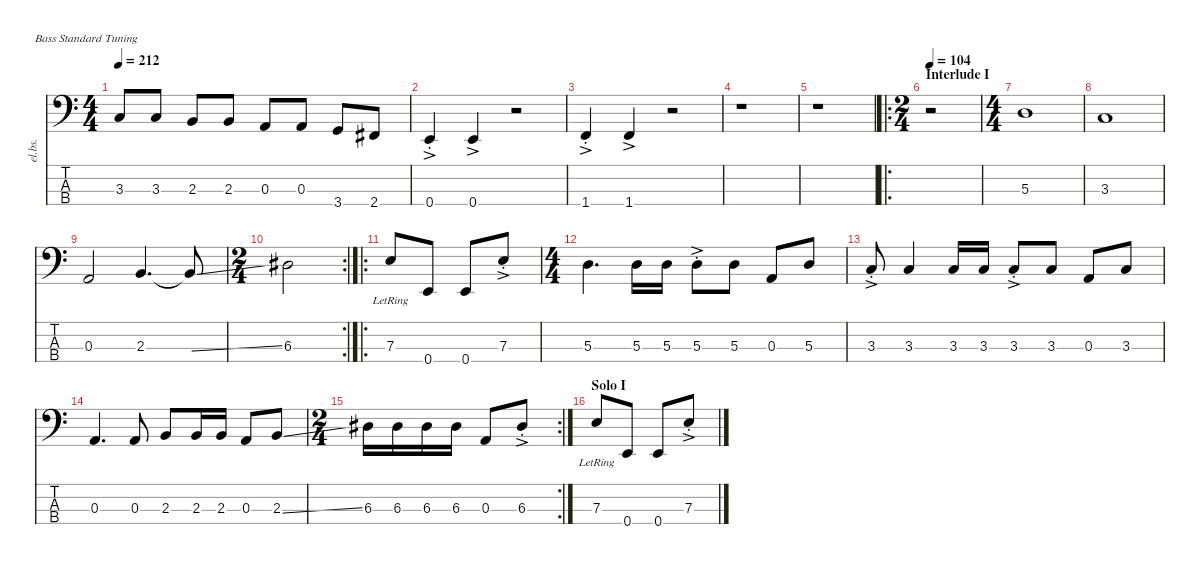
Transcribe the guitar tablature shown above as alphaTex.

\defaultSystemsLayout 4
\hideDynamics
\bracketExtendMode nobrackets
\track ("Bass" "el.bs.") {instrument electricbassfinger}
\staff {score tabs}
\tuning (G2 D2 A1 E1)
\ts (4 4)
\tempo 212
\clef f4
\ks c
3.3.8{dy f} 3.3.8 2.3.8 2.3.8 0.3.8 0.3.8 3.4.8 2.4{acc #}.8 |
0.4{ac st}.4{dy mf} 0.4{ac}.4 r.2 |
1.4{ac st}.4 1.4{ac}.4 r.2 |
r.1 |
r.1 |
\ro
\ts (2 4)
\beaming (8 2 2 2 2)
\section ("" "Interlude I")
\tempo 104
r.2 |
\ts (4 4)
\beaming (8 2 2 2 2)
5.3.1 |
3.3.1 |
0.3.2 2.3.4{d} 2.3{ss t}.8 |
\rc 2
\ts (2 4)
\beaming (8 2 2 2 2)
6.3{acc #}.2 |
\ro
7.3{lr}.8 0.4.8 0.4.8 7.3{ac st}.8{dy mp} |
\ts (4 4)
\beaming (8 2 2 2 2)
5.3.4{d dy mf} 5.3.16 5.3.16 5.3{ac st}.8{dy mp} 5.3.8{dy mf} 0.3.8 5.3.8 |
3.3{ac st}.8{dy mp} 3.3.4{dy mf} 3.3.16 3.3.16 3.3{ac st}.8{dy mp} 3.3.8{dy mf} 0.3.8 3.3.8 |
0.3.4{d} 0.3.8 2.3.8 2.3.16 2.3.16 0.3.8 2.3{ss}.8 |
\rc 2
\ts (2 4)
\beaming (8 2 2 2 2)
6.3{acc #}.16 6.3{acc #}.16 6.3{acc #}.16 6.3{acc #}.16 0.3.8 6.3{ac st acc #}.8{dy mp} |
\section ("" "Solo I")
7.3{lr}.8{dy mf} 0.4.8 0.4.8 7.3{ac st}.8{dy mp}
